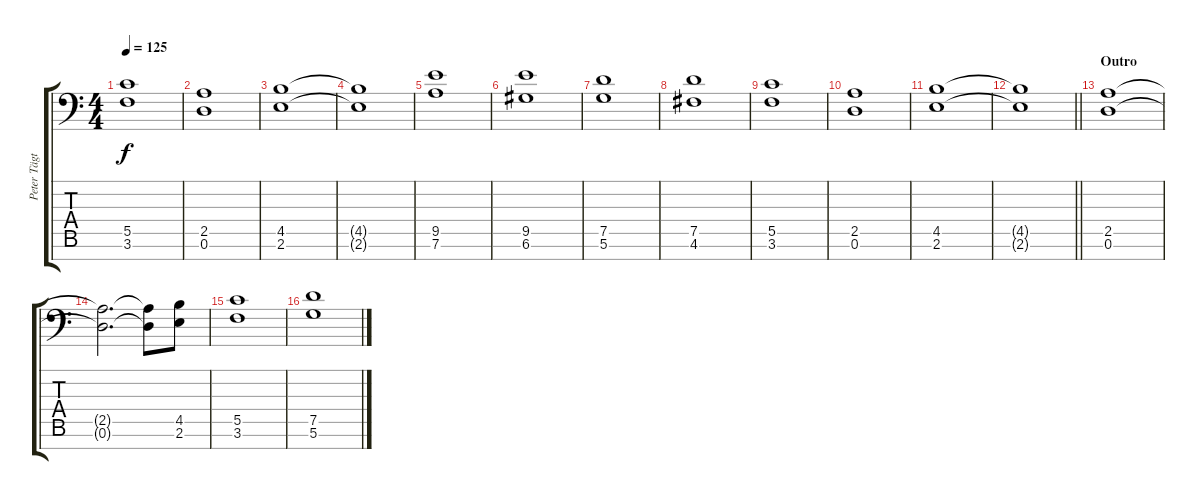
\track ("Peter Tägtgren (Rythm Guitar II)" "Peter Tägt") {instrument overdrivenguitar}
\staff {score tabs}
\tuning (D4 A3 F3 C3 G2 D2 A1) {hide}
\ts (4 4)
\tempo 125
\clef f4
\ks c
(5.5 3.6).1{dy f} |
(2.5 0.6).1 |
(4.5 2.6).1 |
(4.5{t} 2.6{t}).1 |
(9.5 7.6).1 |
(9.5 6.6).1 |
(7.5 5.6).1 |
(7.5 4.6).1 |
(5.5 3.6).1 |
(2.5 0.6).1 |
(4.5 2.6).1 |
\barLineRight lightlight
(4.5{t} 2.6{t}).1 |
\section ("" "Outro")
(2.5 0.6).1 |
(2.5{t} 0.6{t}).2{d} (2.5{t} 0.6{t}).8 (4.5 2.6).8 |
(5.5 3.6).1 |
(7.5 5.6).1
